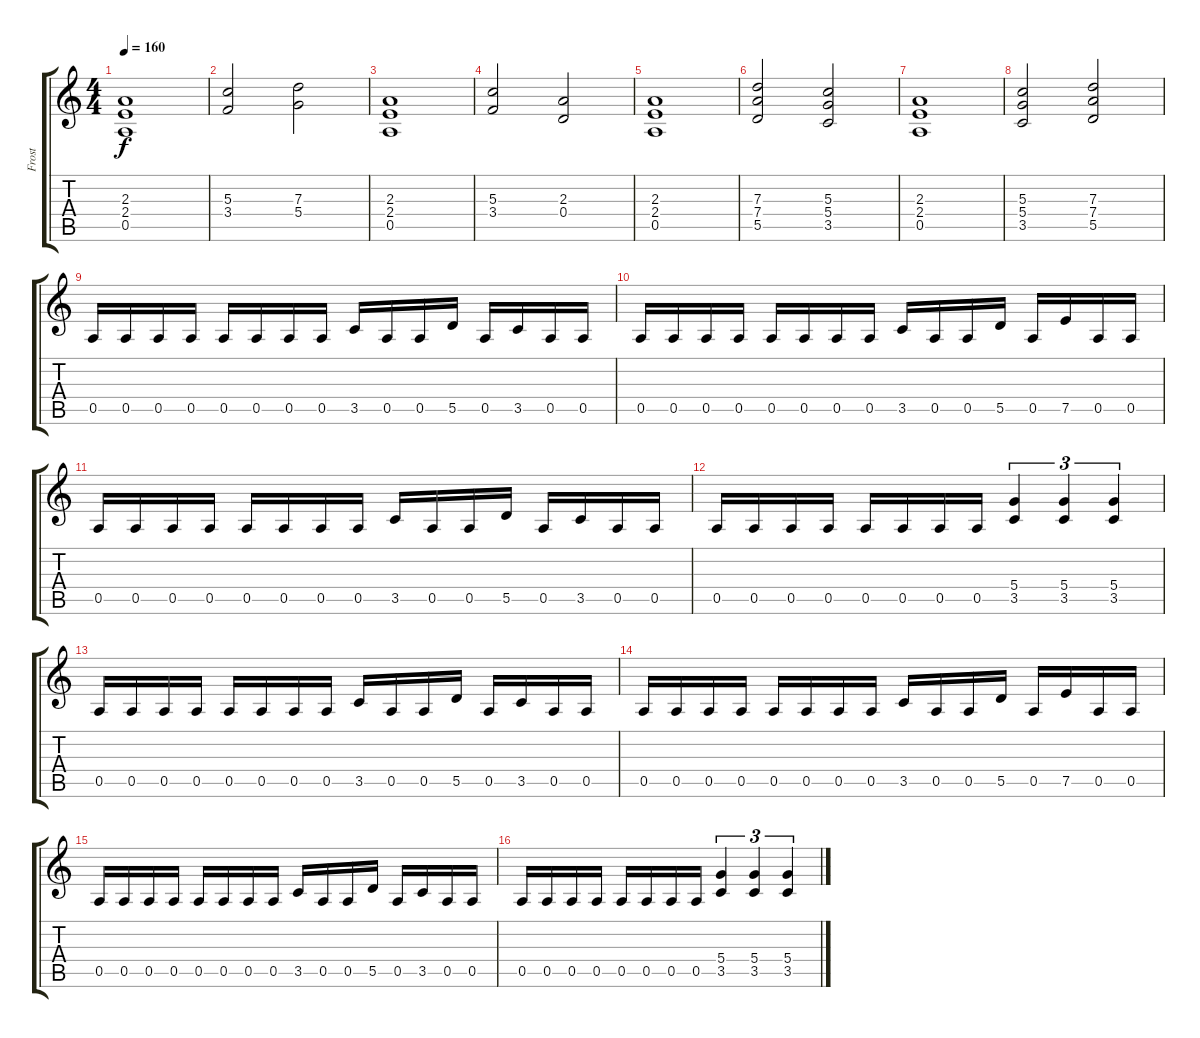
\track ("Frost" "Frost") {instrument overdrivenguitar}
\staff {score tabs}
\tuning (E4 B3 G3 D3 A2 E2) {hide}
\ts (4 4)
\tempo 160
\clef g2
\ks c
(2.3 2.4 0.5).1{dy f} |
(5.3 3.4).2 (7.3 5.4).2 |
(2.3 2.4 0.5).1 |
(5.3 3.4).2 (2.3 0.4).2 |
(2.3 2.4 0.5).1 |
(7.3 7.4 5.5).2 (5.3 5.4 3.5).2 |
(2.3 2.4 0.5).1 |
(5.3 5.4 3.5).2 (7.3 7.4 5.5).2 |
0.5.16 0.5.16 0.5.16 0.5.16 0.5.16 0.5.16 0.5.16 0.5.16 3.5.16 0.5.16 0.5.16 5.5.16 0.5.16 3.5.16 0.5.16 0.5.16 |
0.5.16 0.5.16 0.5.16 0.5.16 0.5.16 0.5.16 0.5.16 0.5.16 3.5.16 0.5.16 0.5.16 5.5.16 0.5.16 7.5.16 0.5.16 0.5.16 |
0.5.16 0.5.16 0.5.16 0.5.16 0.5.16 0.5.16 0.5.16 0.5.16 3.5.16 0.5.16 0.5.16 5.5.16 0.5.16 3.5.16 0.5.16 0.5.16 |
0.5.16 0.5.16 0.5.16 0.5.16 0.5.16 0.5.16 0.5.16 0.5.16 (5.4 3.5).4{tu (3 2)} (5.4 3.5).4{tu (3 2)} (5.4 3.5).4{tu (3 2)} |
0.5.16 0.5.16 0.5.16 0.5.16 0.5.16 0.5.16 0.5.16 0.5.16 3.5.16 0.5.16 0.5.16 5.5.16 0.5.16 3.5.16 0.5.16 0.5.16 |
0.5.16 0.5.16 0.5.16 0.5.16 0.5.16 0.5.16 0.5.16 0.5.16 3.5.16 0.5.16 0.5.16 5.5.16 0.5.16 7.5.16 0.5.16 0.5.16 |
0.5.16 0.5.16 0.5.16 0.5.16 0.5.16 0.5.16 0.5.16 0.5.16 3.5.16 0.5.16 0.5.16 5.5.16 0.5.16 3.5.16 0.5.16 0.5.16 |
0.5.16 0.5.16 0.5.16 0.5.16 0.5.16 0.5.16 0.5.16 0.5.16 (5.4 3.5).4{tu (3 2)} (5.4 3.5).4{tu (3 2)} (5.4 3.5).4{tu (3 2)}
